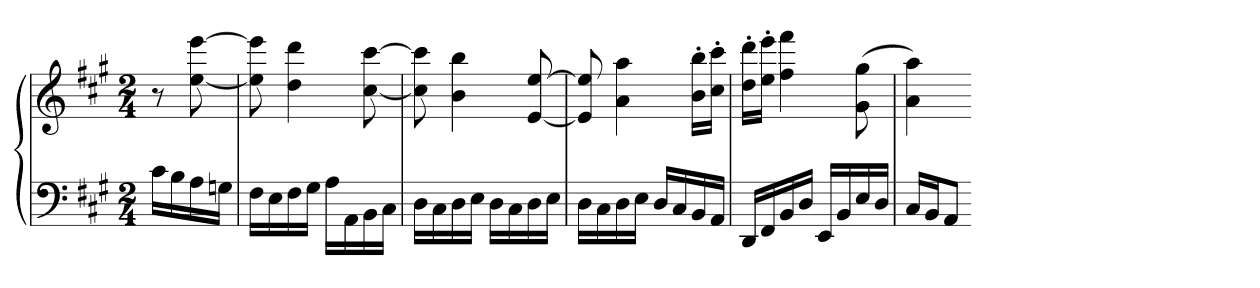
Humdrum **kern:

**kern	**kern
*part1	*part1
*staff2	*staff1
*clefF4	*clefG2
*k[f#c#g#]	*k[f#c#g#]
*A:	*A:
*M2/4	*M2/4
=	=
16c#LL	8r
16B	.
16A	[8ee [8eee
16GnJJ	.
=53	=53
16F#LL	8ee] 8eee]
16E	.
16F#	4dd 4ddd
16G#JJ	.
16ALL	.
16AA	.
16BB	[8cc# [8ccc#
16C#JJ	.
=54	=54
16DLL	8cc#] 8ccc#]
16C#	.
16D	4b 4bb
16EJJ	.
16DLL	.
16C#	.
16D	[8e [8ee
16EJJ	.
=55	=55
16DLL	8e] 8ee]
16C#	.
16D	4a 4aa
16EJJ	.
16DLL	.
16C#	.
16BB	16b' 16bb'LL
16AAJJ	16cc#' 16ccc#'JJ
=56	=56
16DDLL	16dd' 16ddd'LL
16FF#	16ee' 16eee'JJ
16BB	4ff# 4fff#
16DJJ	.
16EELL	.
16BB	.
16E	(8g# 8gg#
16DJJ	.
=57	=57
16C#LL	4a 4aa)
16BBJ	.
8AAJ	.
=-	=-
*-	*-
